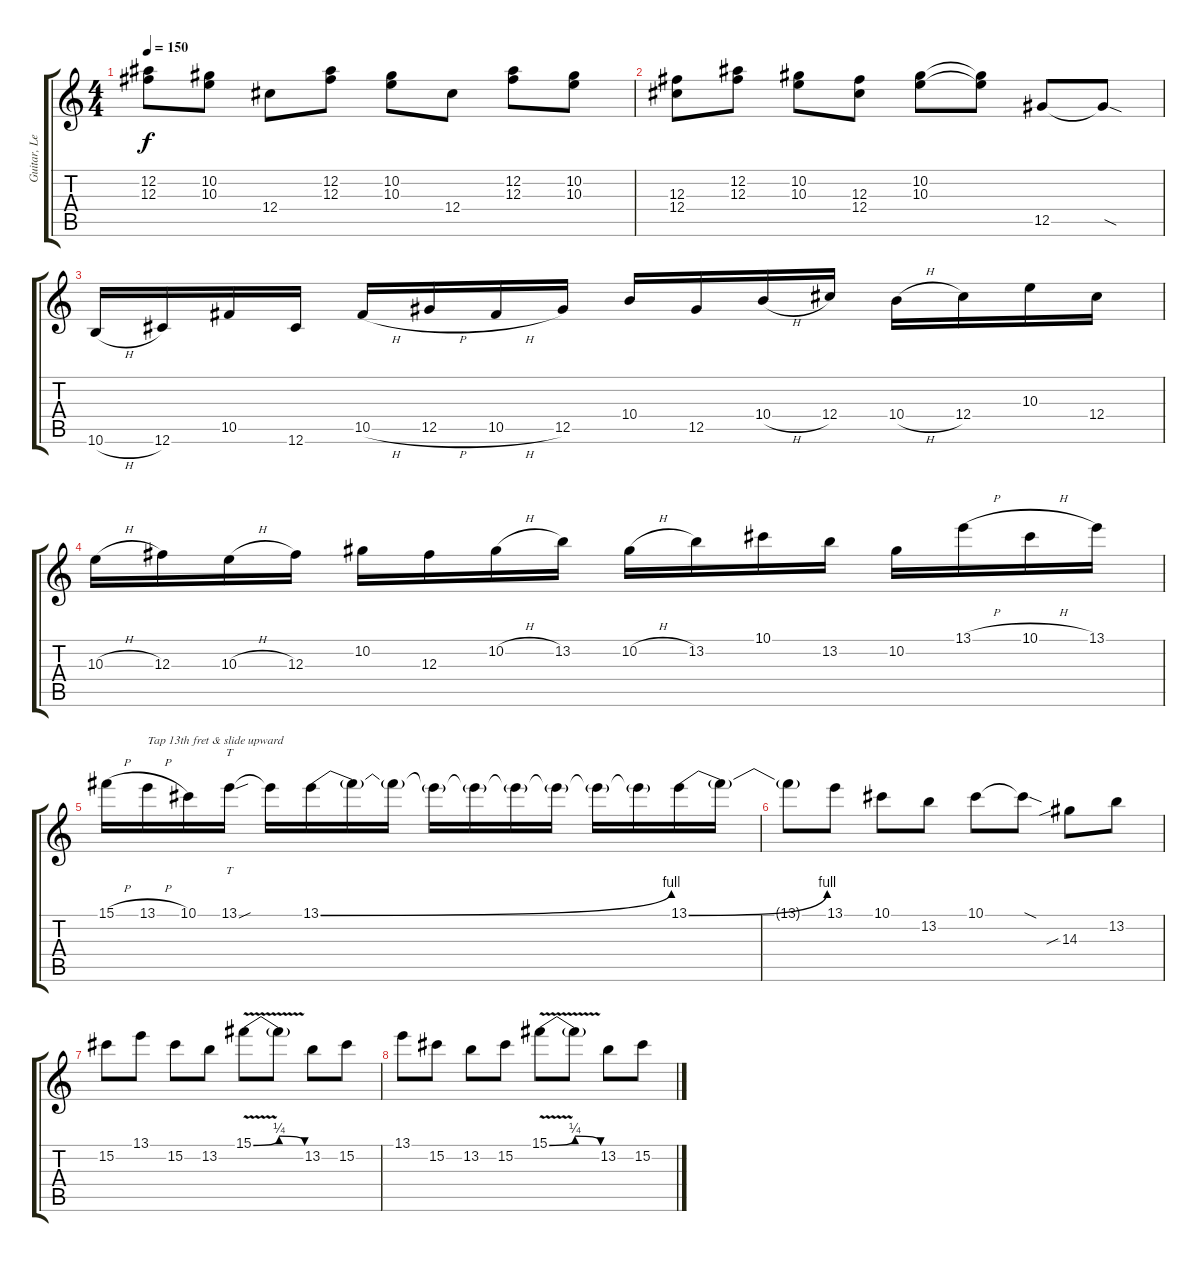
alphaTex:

\track ("Guitar, Lead" "Guitar, Le") {instrument overdrivenguitar}
\staff {score tabs}
\tuning (Eb4 Bb3 Gb3 Db3 Ab2 Db2) {hide}
\ts (4 4)
\tempo 150
\clef g2
\ks c
(12.2 12.3).8{dy f} (10.2 10.3).8 12.4.8 (12.2 12.3).8 (10.2 10.3).8 12.4.8 (12.2 12.3).8 (10.2 10.3).8 |
(12.3 12.4).8 (12.2 12.3).8 (10.2 10.3).8 (12.3 12.4).8 (10.2 10.3).8 (10.2{t} 10.3{t}).8 12.5.8 12.5{sod t}.8 |
10.6{h}.16 12.6.16 10.5.16 12.6.16 10.5{h}.16 12.5{h}.16 10.5{h}.16 12.5.16 10.4.16 12.5.16 10.4{h}.16 12.4.16 10.4{h}.16 12.4.16 10.3.16 12.4.16 |
10.3{h}.16 12.3.16 10.3{h}.16 12.3.16 10.2.16 12.3.16 10.2{h}.16 13.2.16 10.2{h}.16 13.2.16 10.1.16 13.2.16 10.2.16 13.1{h}.16 10.1{h}.16 13.1.16 |
15.1{h}.16 13.1{h}.16{txt "Tap 13th fret & slide upward"} 10.1.16 13.1{sou}.16{tt} 13.1{t}.16 13.1{be (bend 0 0 60 4)}.16 13.1{t}.16 13.1{t}.16 13.1{t}.16 13.1{t}.16 13.1{t}.16 13.1{t}.16 13.1{t}.16 13.1{t}.16 13.1{be (bend 0 0 60 4)}.16 13.1{t}.16 |
13.1{t}.8 13.1.8 10.1.8 13.2.8 10.1.8 10.1{sod t}.8 14.3{sib}.8 13.2.8 |
15.2.8 13.1.8 15.2.8 13.2.8 15.1{be (bendrelease 0 0 15 1 15 1 60 0) v}.8 15.1{t}.8 13.2.8 15.2.8 |
13.1.8 15.2.8 13.2.8 15.2.8 15.1{be (bendrelease 0 0 15 1 15 1 60 0) v}.8 15.1{t}.8 13.2.8 15.2.8
